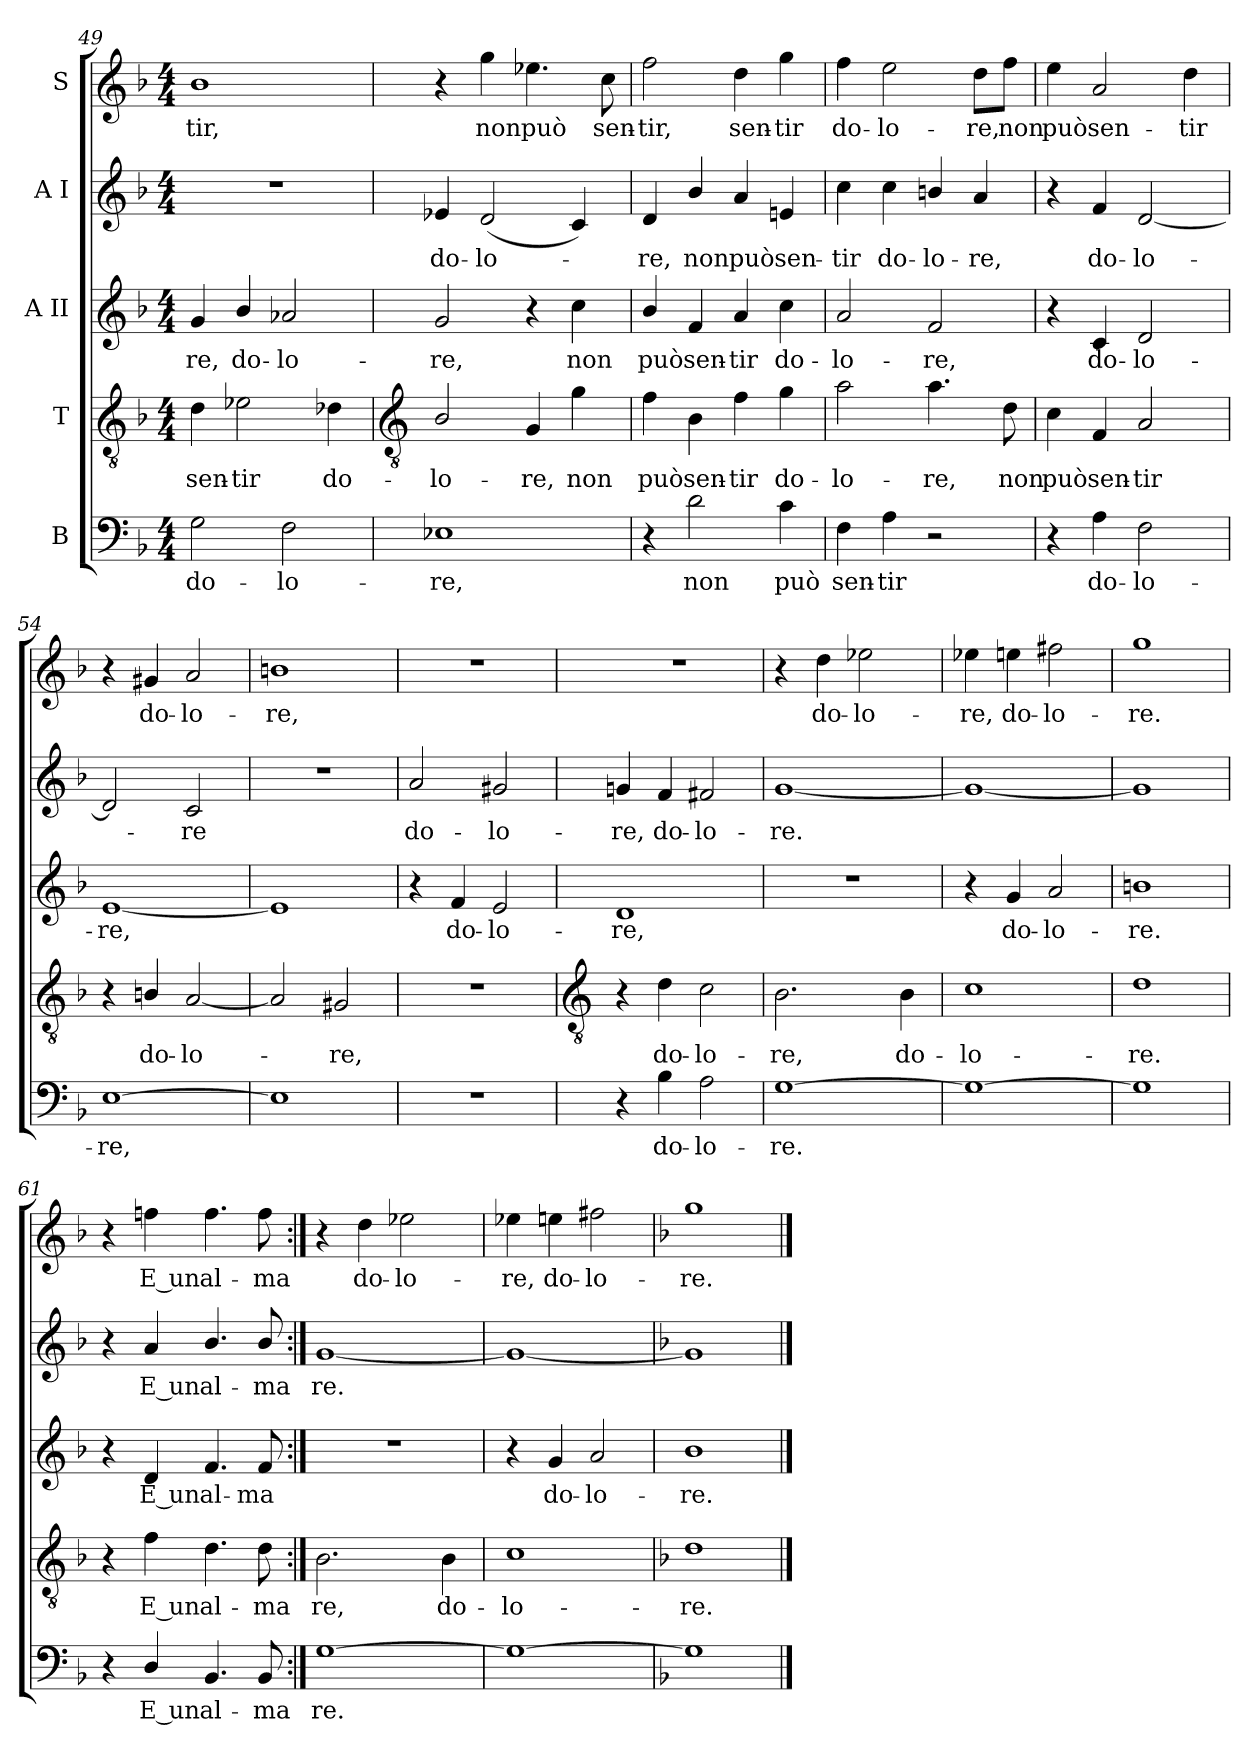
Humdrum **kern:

**kern	**text	**kern	**text	**kern	**text	**kern	**text	**kern	**text
*part5	*part5	*part4	*part4	*part3	*part3	*part2	*part2	*part1	*part1
*staff5	*staff5	*staff4	*staff4	*staff3	*staff3	*staff2	*staff2	*staff1	*staff1
*I"B	*	*I"T	*	*I"A II	*	*I"A I	*	*I"S	*
*clefF4	*	*clefGv2	*	*clefG2	*	*clefG2	*	*clefG2	*
*k[b-]	*	*k[b-]	*	*k[b-]	*	*k[b-]	*	*k[b-]	*
*F:	*	*F:	*	*F:	*	*F:	*	*F:	*
*M4/4	*	*M4/4	*	*M4/4	*	*M4/4	*	*M4/4	*
=49	=49	=49	=49	=49	=49	=49	=49	=49	=49
!	!LO:LY:b	!	!LO:LY:b	!	!LO:LY:b	!	!	!	!LO:LY:b
2G	do-	4d	sen-	4g	-re,	1r	.	1b-	-tir,
!	!	!	!LO:LY:b	!	!LO:LY:b	!	!	!	!
.	.	2e-X	-tir	4b-/	do-	.	.	.	.
!	!LO:LY:b	!	!	!	!LO:LY:b	!	!	!	!
2F	-lo-	.	.	2a-X	-lo-	.	.	.	.
!	!	!	!LO:LY:b	!	!	!	!	!	!
.	.	4d-X	do-	.	.	.	.	.	.
!!LO:LB:g=z
=50	=50	=50	=50	=50	=50	=50	=50	=50	=50
*	*	*clefGv2	*	*	*	*	*	*	*
!	!LO:LY:b	!	!LO:LY:b	!	!LO:LY:b	!	!LO:LY:b	!	!
1E-X	-re,	2B-/	-lo-	2g	-re,	4e-X	do-	4r	.
!	!	!	!	!	!	!	!LO:LY:b	!	!LO:LY:b
.	.	.	.	.	.	(<2d	-lo-	4gg	non
!	!	!	!LO:LY:b	!	!	!	!	!	!LO:LY:b
.	.	4G	-re,	4r	.	.	.	4.ee-X	può
!	!	!	!LO:LY:b	!	!LO:LY:b	!	!	!	!
.	.	4g	non	4cc	non	4c)	.	.	.
!	!	!	!	!	!	!	!	!	!LO:LY:b
.	.	.	.	.	.	.	.	8cc	sen-
=51	=51	=51	=51	=51	=51	=51	=51	=51	=51
!	!	!	!LO:LY:b	!	!LO:LY:b	!	!LO:LY:b	!	!LO:LY:b
4r	.	4f	può	4b-/	può	4d	re,	2ff	-tir,
!	!LO:LY:b	!	!LO:LY:b	!	!LO:LY:b	!	!LO:LY:b	!	!
2d	non	4B-	sen-	4f	sen-	4b-/	non	.	.
!	!	!	!LO:LY:b	!	!LO:LY:b	!	!LO:LY:b	!	!LO:LY:b
.	.	4f	-tir	4a	-tir	4a	può	4dd	sen-
!	!LO:LY:b	!	!LO:LY:b	!	!LO:LY:b	!	!LO:LY:b	!	!LO:LY:b
4c	può	4g	do-	4cc	do-	4en	sen-	4gg	-tir
=52	=52	=52	=52	=52	=52	=52	=52	=52	=52
!	!LO:LY:b	!	!LO:LY:b	!	!LO:LY:b	!	!LO:LY:b	!	!LO:LY:b
4F	sen-	2a	-lo-	2a	-lo-	4cc	-tir	4ff	do-
!	!LO:LY:b	!	!	!	!	!	!LO:LY:b	!	!LO:LY:b
4A	-tir	.	.	.	.	4cc	do-	2ee	-lo-
!	!	!	!LO:LY:b	!	!LO:LY:b	!	!LO:LY:b	!	!
2r	.	4.a	-re,	2f	-re,	4bn/	-lo-	.	.
!	!	!	!	!	!	!	!LO:LY:b	!	!LO:LY:b
.	.	.	.	.	.	4a	-re,	8dd\L	-re,
!	!	!	!LO:LY:b	!	!	!	!	!	!LO:LY:b
.	.	8d	non	.	.	.	.	8ff\J	non
=53	=53	=53	=53	=53	=53	=53	=53	=53	=53
!	!	!	!LO:LY:b	!	!	!	!	!	!LO:LY:b
4r	.	4c	può	4r	.	4r	.	4ee	può
!	!LO:LY:b	!	!LO:LY:b	!	!LO:LY:b	!	!LO:LY:b	!	!LO:LY:b
4A	do-	4F	sen-	4c	do-	4f	do-	2a	sen-
!	!LO:LY:b	!	!LO:LY:b	!	!LO:LY:b	!	!LO:LY:b	!	!
2F	-lo-	2A	-tir	2d	-lo-	[2d	-lo-	.	.
!	!	!	!	!	!	!	!	!	!LO:LY:b
.	.	.	.	.	.	.	.	4dd	-tir
=54	=54	=54	=54	=54	=54	=54	=54	=54	=54
!	!LO:LY:b	!	!	!	!LO:LY:b	!	!	!	!
[1E	-re,	4r	.	[1e	-re,	2d]	.	4r	.
!	!	!	!LO:LY:b	!	!	!	!	!	!LO:LY:b
.	.	4Bn/	do-	.	.	.	.	4g#X	do-
!	!	!	!LO:LY:b	!	!	!	!LO:LY:b	!	!LO:LY:b
.	.	[2A	-lo-	.	.	2c	re	2a	-lo-
=55	=55	=55	=55	=55	=55	=55	=55	=55	=55
!	!	!	!	!	!	!	!	!	!LO:LY:b
1E]	.	2A]	.	1e]	.	1r	.	1bn	-re,
!	!	!	!LO:LY:b	!	!	!	!	!	!
.	.	2G#X	re,	.	.	.	.	.	.
=56	=56	=56	=56	=56	=56	=56	=56	=56	=56
!	!	!	!	!	!	!	!LO:LY:b	!	!
1r	.	1r	.	4r	.	2a	do-	1r	.
!	!	!	!	!	!LO:LY:b	!	!	!	!
.	.	.	.	4f	do-	.	.	.	.
!	!	!	!	!	!LO:LY:b	!	!LO:LY:b	!	!
.	.	.	.	2e	-lo-	2g#X	-lo-	.	.
!!LO:LB:g=z
=57	=57	=57	=57	=57	=57	=57	=57	=57	=57
*	*	*clefGv2	*	*	*	*	*	*	*
!	!	!	!	!	!LO:LY:b	!	!LO:LY:b	!	!
4r	.	4r	.	1d	-re,	4gn	-re,	1r	.
!	!LO:LY:b	!	!LO:LY:b	!	!	!	!LO:LY:b	!	!
4B-	do-	4d	do-	.	.	4f	do-	.	.
!	!LO:LY:b	!	!LO:LY:b	!	!	!	!LO:LY:b	!	!
2A	-lo-	2c	-lo-	.	.	2f#X	-lo-	.	.
=58	=58	=58	=58	=58	=58	=58	=58	=58	=58
!	!LO:LY:b	!	!LO:LY:b	!	!	!	!LO:LY:b	!	!
[1G	-re.	2.B-	-re,	1r	.	[1g	-re.	4r	.
!	!	!	!	!	!	!	!	!	!LO:LY:b
.	.	.	.	.	.	.	.	4dd	do-
!	!	!	!	!	!	!	!	!	!LO:LY:b
.	.	.	.	.	.	.	.	2ee-X	-lo-
!	!	!	!LO:LY:b	!	!	!	!	!	!
.	.	4B-	do-	.	.	.	.	.	.
=59	=59	=59	=59	=59	=59	=59	=59	=59	=59
!	!	!	!LO:LY:b	!	!	!	!	!	!LO:LY:b
1G_	.	1c	-lo-	4r	.	1g_	.	4ee-X	-re,
!	!	!	!	!	!LO:LY:b	!	!	!	!LO:LY:b
.	.	.	.	4g	do-	.	.	4een	do-
!	!	!	!	!	!LO:LY:b	!	!	!	!LO:LY:b
.	.	.	.	2a	-lo-	.	.	2ff#X	-lo-
=60	=60	=60	=60	=60	=60	=60	=60	=60	=60
!	!	!	!LO:LY:b	!	!LO:LY:b	!	!	!	!LO:LY:b
1G]	.	1d	-re.	1bn	-re.	1g]	.	1gg	-re.
=61	=61	=61	=61	=61	=61	=61	=61	=61	=61
4r	.	4r	.	4r	.	4r	.	4r	.
!	!LO:LY:b	!	!LO:LY:b	!	!LO:LY:b	!	!LO:LY:b	!	!LO:LY:b
4D/	E un	4f	E un	4d	E un	4a	E un	4ffn	E un
!	!LO:LY:b	!	!LO:LY:b	!	!LO:LY:b	!	!LO:LY:b	!	!LO:LY:b
4.BB-	al-	4.d	al-	4.f	al-	4.b-/	al-	4.ff	al-
!	!LO:LY:b	!	!LO:LY:b	!	!LO:LY:b	!	!LO:LY:b	!	!LO:LY:b
8BB-	-ma	8d	-ma	8f	-ma	8b-/	-ma	8ff	-ma
=62:|!	=62:|!	=62:|!	=62:|!	=62:|!	=62:|!	=62:|!	=62:|!	=62:|!	=62:|!
!	!LO:LY:b	!	!LO:LY:b	!	!	!	!LO:LY:b	!	!
[1G	re.	2.B-	re,	1r	.	[1g	re.	4r	.
!	!	!	!	!	!	!	!	!	!LO:LY:b
.	.	.	.	.	.	.	.	4dd	do-
!	!	!	!	!	!	!	!	!	!LO:LY:b
.	.	.	.	.	.	.	.	2ee-X	-lo-
!	!	!	!LO:LY:b	!	!	!	!	!	!
.	.	4B-	do-	.	.	.	.	.	.
=63	=63	=63	=63	=63	=63	=63	=63	=63	=63
!	!	!	!LO:LY:b	!	!	!	!	!	!LO:LY:b
1G_	.	1c	-lo-	4r	.	1g_	.	4ee-X	-re,
!	!	!	!	!	!LO:LY:b	!	!	!	!LO:LY:b
.	.	.	.	4g	do-	.	.	4een	do-
!	!	!	!	!	!LO:LY:b	!	!	!	!LO:LY:b
.	.	.	.	2a	-lo-	.	.	2ff#X	-lo-
=64	=64	=64	=64	=64	=64	=64	=64	=64	=64
*	*	*	*	*k[]	*	*	*	*	*
*	*	*	*	*C:	*	*	*	*	*
!	!	!	!LO:LY:b	!	!LO:LY:b	!	!	!	!LO:LY:b
1G]	.	1d	-re.	1b	-re.	1g]	.	1gg	-re.
==	==	==	==	==	==	==	==	==	==
*-	*-	*-	*-	*-	*-	*-	*-	*-	*-
